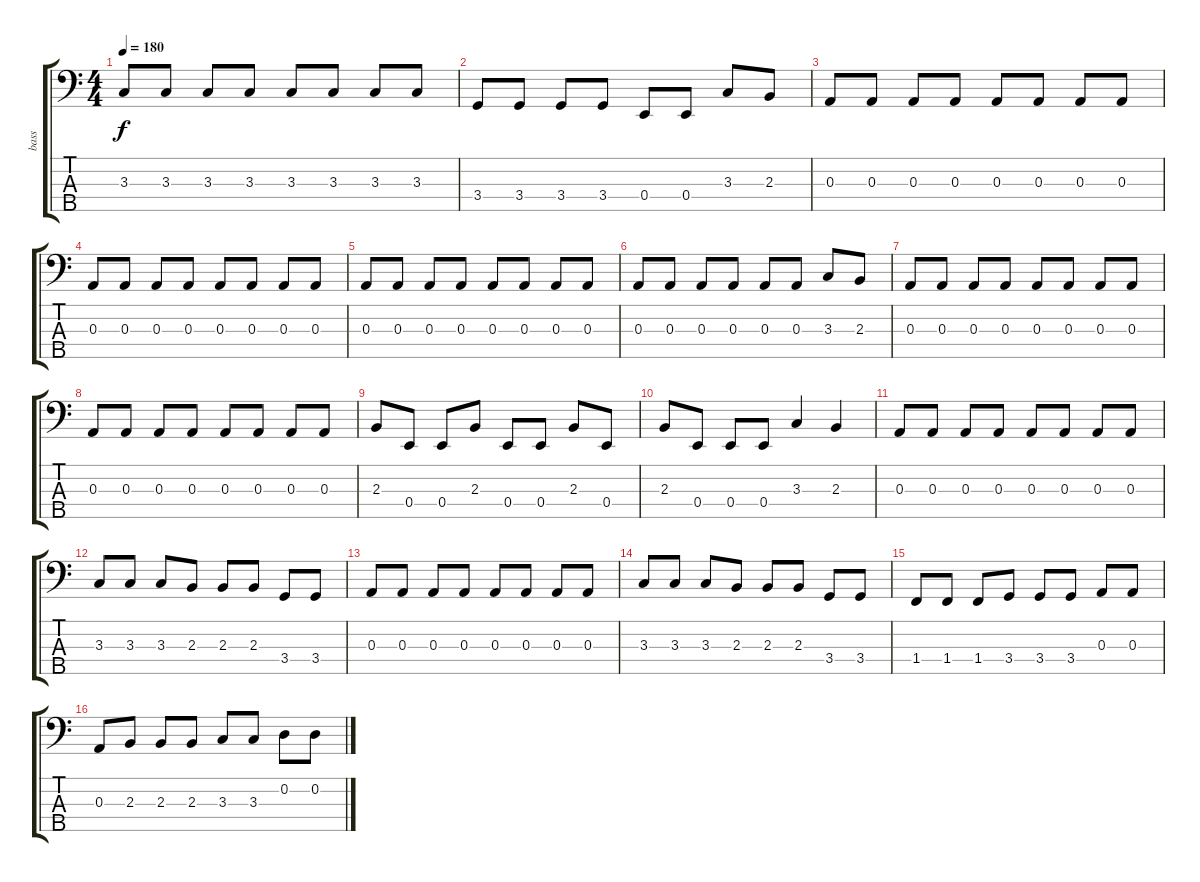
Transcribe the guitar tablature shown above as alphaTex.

\track ("bass" "bass") {instrument electricbassfinger}
\staff {score tabs}
\tuning (G2 D2 A1 E1 B0) {hide}
\ts (4 4)
\tempo 180
\clef f4
\ks c
3.3.8{dy f} 3.3.8 3.3.8 3.3.8 3.3.8 3.3.8 3.3.8 3.3.8 |
3.4.8 3.4.8 3.4.8 3.4.8 0.4.8 0.4.8 3.3.8 2.3.8 |
0.3.8 0.3.8 0.3.8 0.3.8 0.3.8 0.3.8 0.3.8 0.3.8 |
0.3.8 0.3.8 0.3.8 0.3.8 0.3.8 0.3.8 0.3.8 0.3.8 |
0.3.8 0.3.8 0.3.8 0.3.8 0.3.8 0.3.8 0.3.8 0.3.8 |
0.3.8 0.3.8 0.3.8 0.3.8 0.3.8 0.3.8 3.3.8 2.3.8 |
0.3.8 0.3.8 0.3.8 0.3.8 0.3.8 0.3.8 0.3.8 0.3.8 |
0.3.8 0.3.8 0.3.8 0.3.8 0.3.8 0.3.8 0.3.8 0.3.8 |
2.3.8 0.4.8 0.4.8 2.3.8 0.4.8 0.4.8 2.3.8 0.4.8 |
2.3.8 0.4.8 0.4.8 0.4.8 3.3.4 2.3.4 |
0.3.8 0.3.8 0.3.8 0.3.8 0.3.8 0.3.8 0.3.8 0.3.8 |
3.3.8 3.3.8 3.3.8 2.3.8 2.3.8 2.3.8 3.4.8 3.4.8 |
0.3.8 0.3.8 0.3.8 0.3.8 0.3.8 0.3.8 0.3.8 0.3.8 |
3.3.8 3.3.8 3.3.8 2.3.8 2.3.8 2.3.8 3.4.8 3.4.8 |
1.4.8 1.4.8 1.4.8 3.4.8 3.4.8 3.4.8 0.3.8 0.3.8 |
0.3.8 2.3.8 2.3.8 2.3.8 3.3.8 3.3.8 0.2.8 0.2.8
